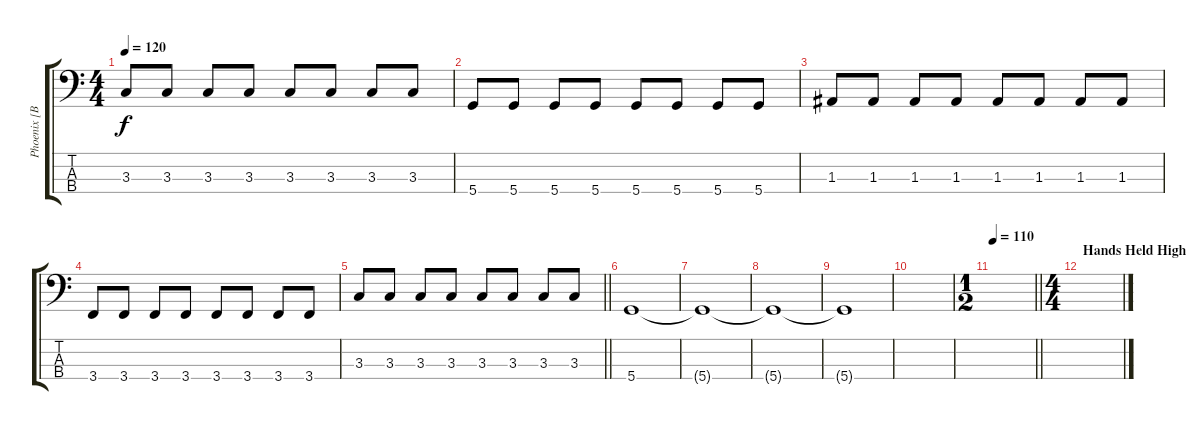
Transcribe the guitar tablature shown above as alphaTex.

\track ("Phoenix [Bass]" "Phoenix [B") {instrument electricbassfinger}
\staff {score tabs}
\tuning (G2 D2 A1 D1) {hide}
\ts (4 4)
\tempo 120
\clef f4
\ks c
3.3.8{dy f} 3.3.8 3.3.8 3.3.8 3.3.8 3.3.8 3.3.8 3.3.8 |
5.4.8 5.4.8 5.4.8 5.4.8 5.4.8 5.4.8 5.4.8 5.4.8 |
1.3.8 1.3.8 1.3.8 1.3.8 1.3.8 1.3.8 1.3.8 1.3.8 |
3.4.8 3.4.8 3.4.8 3.4.8 3.4.8 3.4.8 3.4.8 3.4.8 |
\barLineRight lightlight
3.3.8 3.3.8 3.3.8 3.3.8 3.3.8 3.3.8 3.3.8 3.3.8 |
5.4.1 |
5.4{t}.1 |
5.4{t}.1 |
5.4{t}.1 |
|
\ts (1 2)
\tempo 110
\barLineRight lightlight
|
\ts (4 4)
\section ("" "Hands Held High")
